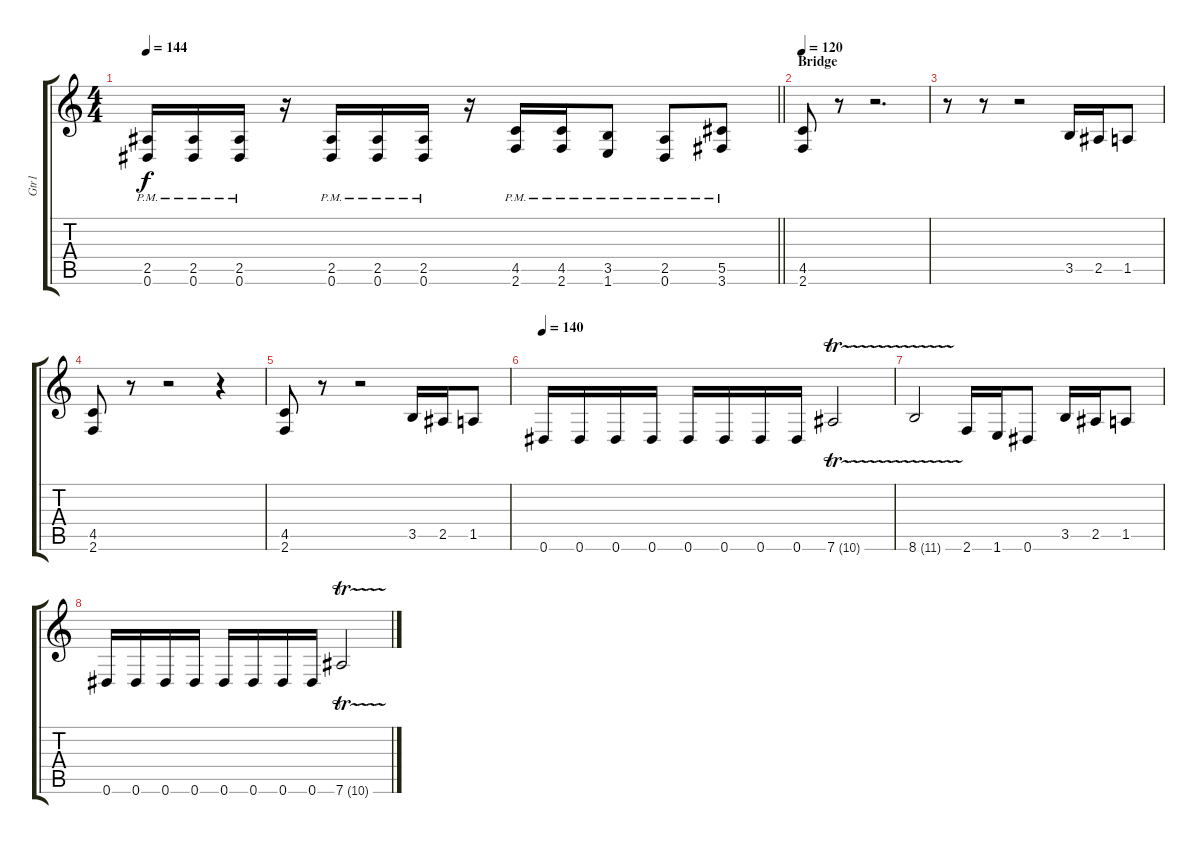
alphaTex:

\track ("Gtr1" "Gtr1") {instrument distortionguitar}
\staff {score tabs}
\tuning (Eb4 Bb3 Gb3 Db3 Ab2 Eb2) {hide}
\ts (4 4)
\tempo 144
\clef g2
\barLineRight lightlight
\ks c
(2.5{pm} 0.6{pm}).16{dy f} (2.5{pm} 0.6{pm}).16 (2.5{pm} 0.6{pm}).16 r.16 (2.5{pm} 0.6{pm}).16 (2.5{pm} 0.6{pm}).16 (2.5{pm} 0.6{pm}).16 r.16 (4.5{pm} 2.6{pm}).16 (4.5{pm} 2.6{pm}).16 (3.5{pm} 1.6{pm}).8 (2.5{pm} 0.6{pm}).8 (5.5{pm} 3.6{pm}).8 |
\section ("" "Bridge")
\tempo 120
(4.5 2.6).8 r.8 r.2{d} |
r.8 r.8 r.2 3.5.16 2.5.16 1.5.8 |
(4.5 2.6).8 r.8 r.2 r.4 |
(4.5 2.6).8 r.8 r.2 3.5.16 2.5.16 1.5.8 |
\tempo 140
0.6.16 0.6.16 0.6.16 0.6.16 0.6.16 0.6.16 0.6.16 0.6.16 7.6{tr (10 32)}.2 |
8.6{tr (11 32)}.2 2.6.16 1.6.16 0.6.8 3.5.16 2.5.16 1.5.8 |
0.6.16 0.6.16 0.6.16 0.6.16 0.6.16 0.6.16 0.6.16 0.6.16 7.6{tr (10 32)}.2
